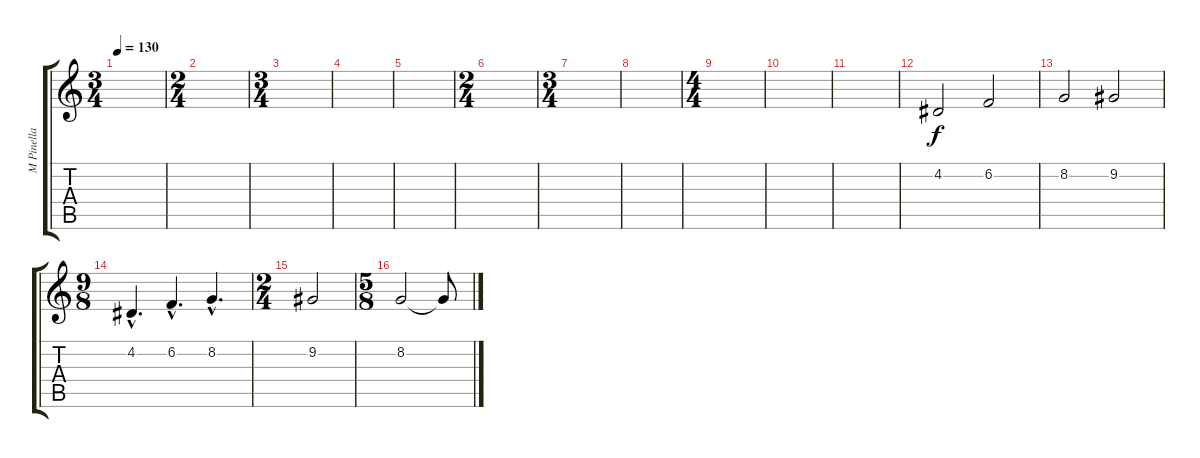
\track ("M Pinella" "M Pinella") {instrument choiraahs}
\staff {score tabs}
\tuning (E4 B3 G3 D3 A2 E2) {hide}
\ts (3 4)
\tempo 130
\clef g2
\ks c
|
\ts (2 4)
|
\ts (3 4)
|
|
|
\ts (2 4)
|
\ts (3 4)
|
|
\ts (4 4)
|
|
|
4.2.2 6.2.2 |
8.2.2 9.2.2 |
\ts (9 8)
4.2{hac}.4{d} 6.2{hac}.4{d} 8.2{hac}.4{d} |
\ts (2 4)
9.2.2 |
\ts (5 8)
8.2.2 8.2{t}.8
